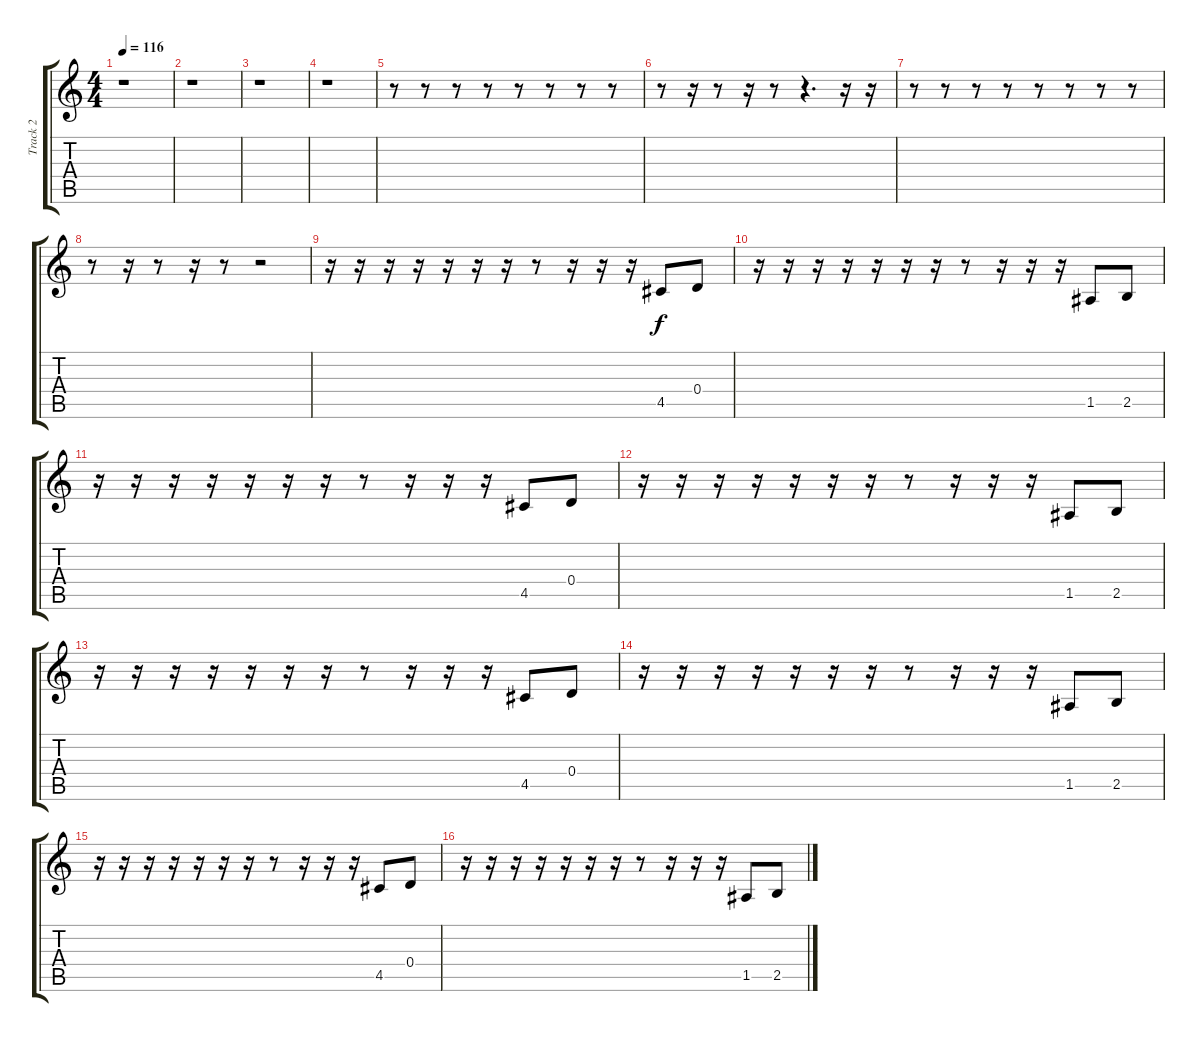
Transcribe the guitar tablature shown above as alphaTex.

\track ("Track 2" "Track 2") {instrument synthbass1}
\staff {score tabs}
\tuning (E4 B3 G3 D3 A2 E2) {hide}
\ts (4 4)
\tempo 116
\clef g2
\ks c
r.1{dy f} |
r.1 |
r.1 |
r.1 |
r.8 r.8 r.8 r.8 r.8 r.8 r.8 r.8 |
r.8 r.16 r.8 r.16 r.8 r.4{d} r.16 r.16 |
r.8 r.8 r.8 r.8 r.8 r.8 r.8 r.8 |
r.8 r.16 r.8 r.16 r.8 r.2 |
r.16 r.16 r.16 r.16 r.16 r.16 r.16 r.8 r.16 r.16 r.16 4.5.8 0.4.8 |
r.16 r.16 r.16 r.16 r.16 r.16 r.16 r.8 r.16 r.16 r.16 1.5.8 2.5.8 |
r.16 r.16 r.16 r.16 r.16 r.16 r.16 r.8 r.16 r.16 r.16 4.5.8 0.4.8 |
r.16 r.16 r.16 r.16 r.16 r.16 r.16 r.8 r.16 r.16 r.16 1.5.8 2.5.8 |
r.16 r.16 r.16 r.16 r.16 r.16 r.16 r.8 r.16 r.16 r.16 4.5.8 0.4.8 |
r.16 r.16 r.16 r.16 r.16 r.16 r.16 r.8 r.16 r.16 r.16 1.5.8 2.5.8 |
r.16 r.16 r.16 r.16 r.16 r.16 r.16 r.8 r.16 r.16 r.16 4.5.8 0.4.8 |
r.16 r.16 r.16 r.16 r.16 r.16 r.16 r.8 r.16 r.16 r.16 1.5.8 2.5.8
